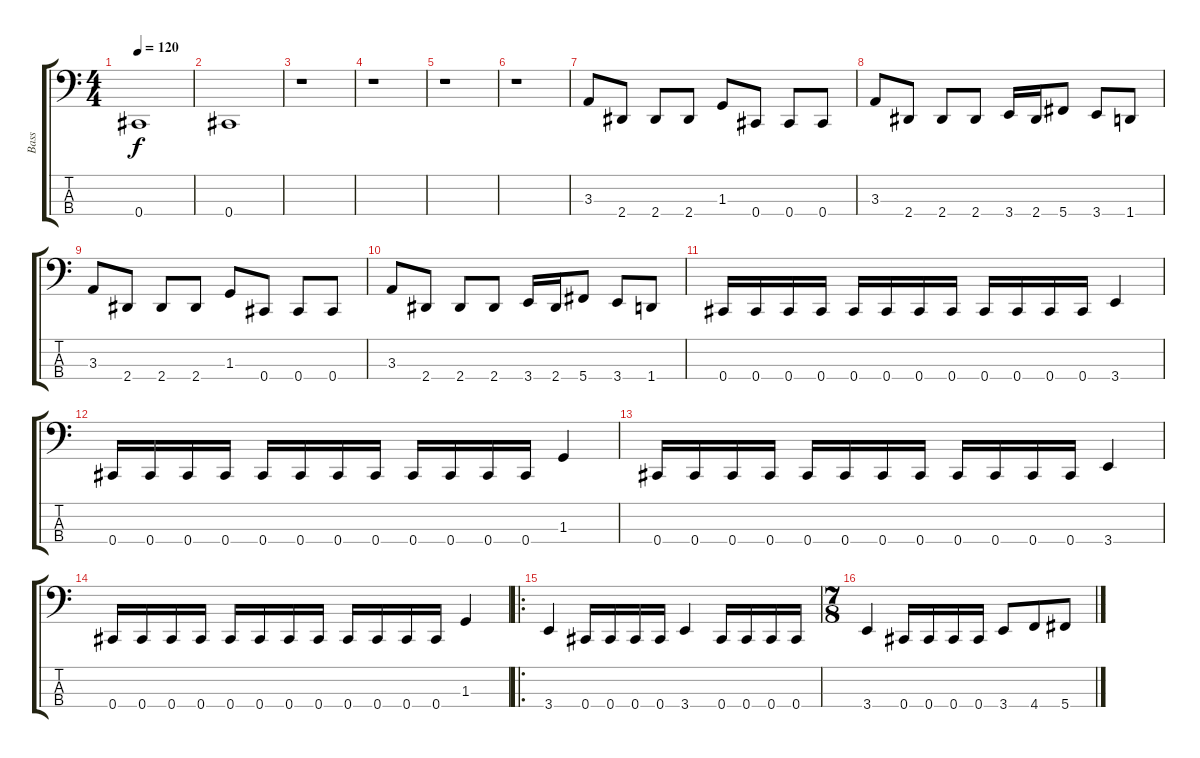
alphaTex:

\track ("Bass" "Bass") {instrument electricbasspick}
\staff {score tabs}
\tuning (E2 B1 Gb1 Db1) {hide}
\ts (4 4)
\tempo 120
\clef f4
\ks c
0.4.1{dy f} |
0.4.1 |
r.1 |
r.1 |
r.1 |
r.1 |
3.3.8 2.4.8 2.4.8 2.4.8 1.3.8 0.4.8 0.4.8 0.4.8 |
3.3.8 2.4.8 2.4.8 2.4.8 3.4.16 2.4.16 5.4.8 3.4.8 1.4.8 |
3.3.8 2.4.8 2.4.8 2.4.8 1.3.8 0.4.8 0.4.8 0.4.8 |
3.3.8 2.4.8 2.4.8 2.4.8 3.4.16 2.4.16 5.4.8 3.4.8 1.4.8 |
0.4.16 0.4.16 0.4.16 0.4.16 0.4.16 0.4.16 0.4.16 0.4.16 0.4.16 0.4.16 0.4.16 0.4.16 3.4.4 |
0.4.16 0.4.16 0.4.16 0.4.16 0.4.16 0.4.16 0.4.16 0.4.16 0.4.16 0.4.16 0.4.16 0.4.16 1.3.4 |
0.4.16 0.4.16 0.4.16 0.4.16 0.4.16 0.4.16 0.4.16 0.4.16 0.4.16 0.4.16 0.4.16 0.4.16 3.4.4 |
0.4.16 0.4.16 0.4.16 0.4.16 0.4.16 0.4.16 0.4.16 0.4.16 0.4.16 0.4.16 0.4.16 0.4.16 1.3.4 |
\ro
3.4.4 0.4.16 0.4.16 0.4.16 0.4.16 3.4.4 0.4.16 0.4.16 0.4.16 0.4.16 |
\ts (7 8)
3.4.4 0.4.16 0.4.16 0.4.16 0.4.16 3.4.8 4.4.8 5.4.8
